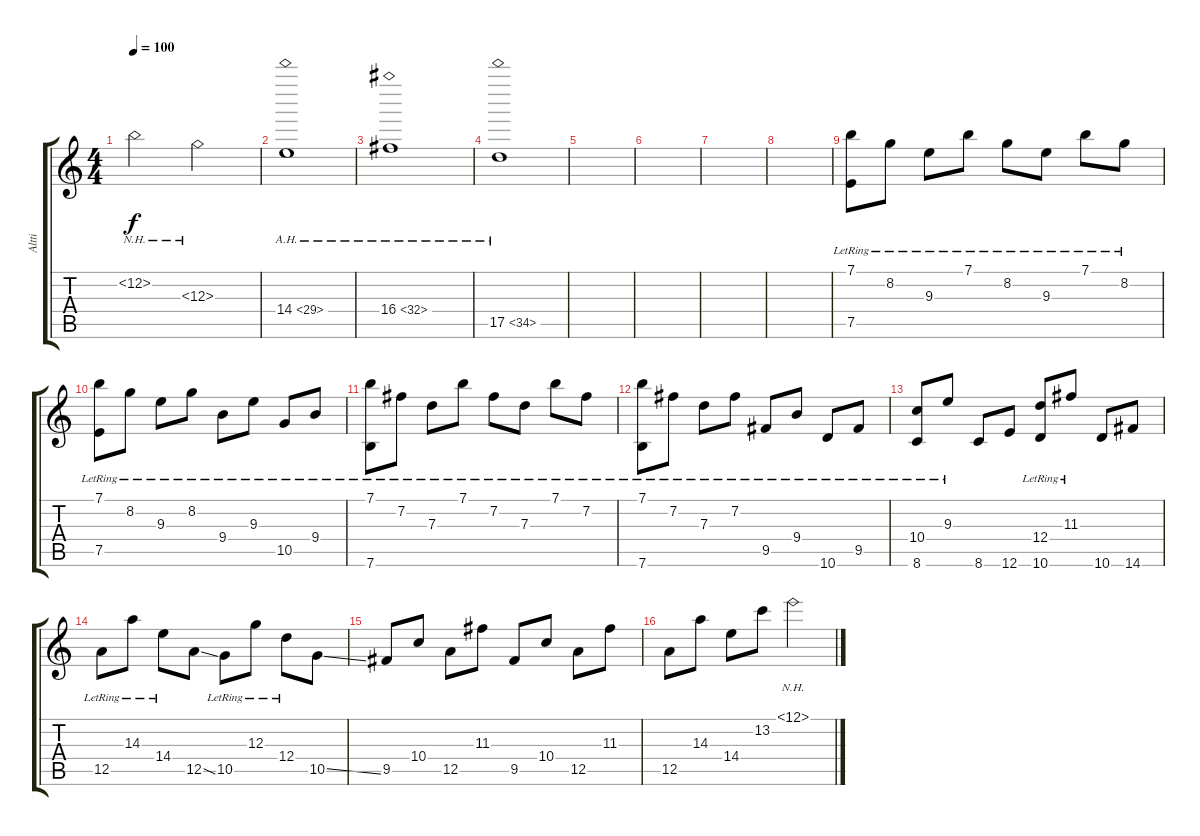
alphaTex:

\track ("Altti" "Altti") {instrument acousticguitarnylon}
\staff {score tabs}
\tuning (E4 B3 G3 D3 A2 E2) {hide}
\ts (4 4)
\tempo 100
\clef g2
\ks c
12.2{nh}.2{dy f instrument acousticguitarnylon} 12.3{nh}.2 |
14.4{ah 15}.1 |
16.4{ah 16}.1 |
17.5{ah 17}.1 |
|
|
|
|
(7.1{lr} 7.5{lr}).8 8.2{lr}.8 9.3{lr}.8 7.1{lr}.8 8.2{lr}.8 9.3{lr}.8 7.1{lr}.8 8.2{lr}.8 |
(7.1{lr} 7.5{lr}).8 8.2{lr}.8 9.3{lr}.8 8.2{lr}.8 9.4{lr}.8 9.3{lr}.8 10.5{lr}.8 9.4{lr}.8 |
(7.1{lr} 7.6{lr}).8 7.2{lr}.8 7.3{lr}.8 7.1{lr}.8 7.2{lr}.8 7.3{lr}.8 7.1{lr}.8 7.2{lr}.8 |
(7.1{lr} 7.6{lr}).8 7.2{lr}.8 7.3{lr}.8 7.2{lr}.8 9.5{lr}.8 9.4{lr}.8 10.6{lr}.8 9.5{lr}.8 |
(10.4{lr} 8.6{lr}).8 9.3{lr}.8 8.6.8 12.6.8 (12.4{lr} 10.6{lr}).8 11.3{lr}.8 10.6.8 14.6.8 |
12.5{lr}.8 14.3{lr}.8 14.4{lr}.8 12.5{ss}.8 10.5{lr}.8 12.3{lr}.8 12.4{lr}.8 10.5{ss}.8 |
9.5.8 10.4.8 12.5.8 11.3.8 9.5.8 10.4.8 12.5.8 11.3.8 |
12.5.8 14.3.8 14.4.8 13.2.8 12.1{nh}.2
